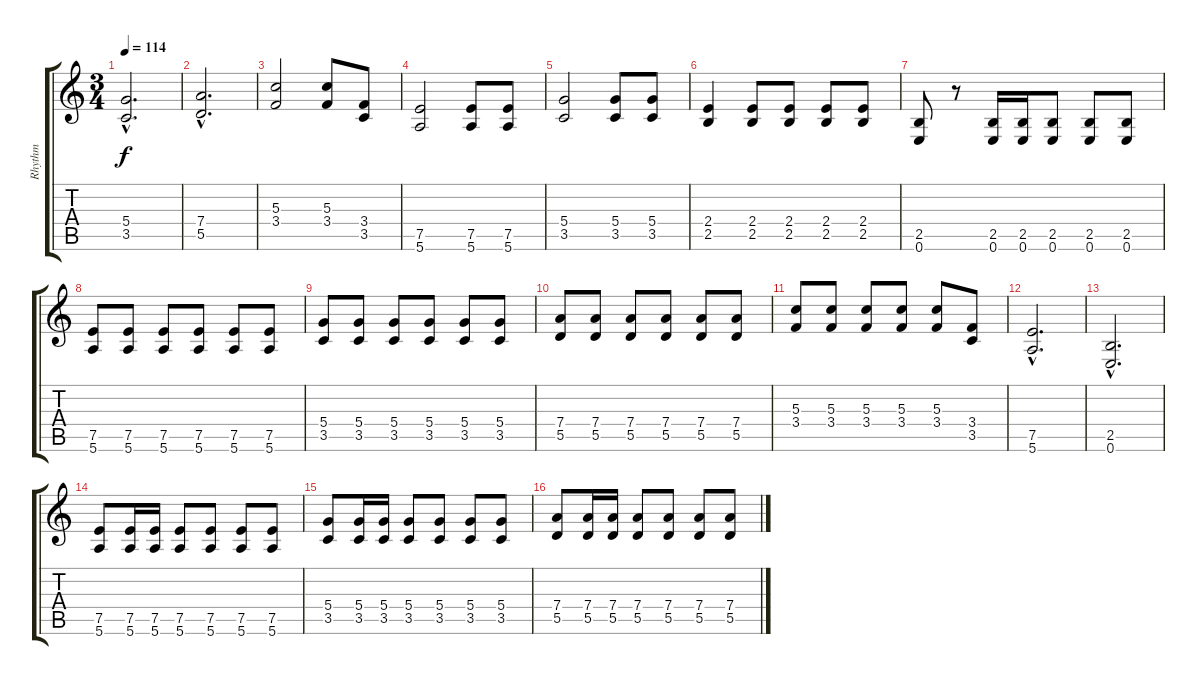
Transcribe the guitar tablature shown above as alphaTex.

\track ("Rhythm" "Rhythm") {instrument overdrivenguitar}
\staff {score tabs}
\tuning (E4 B3 G3 D3 A2 E2) {hide}
\ts (3 4)
\tempo 114
\clef g2
\ks c
(5.4{hac} 3.5{hac}).2{d dy f} |
(7.4{hac} 5.5{hac}).2{d} |
(5.3 3.4).2 (5.3 3.4).8 (3.4 3.5).8 |
(7.5 5.6).2 (7.5 5.6).8 (7.5 5.6).8 |
(5.4 3.5).2 (5.4 3.5).8 (5.4 3.5).8 |
(2.4 2.5).4 (2.4 2.5).8 (2.4 2.5).8 (2.4 2.5).8 (2.4 2.5).8 |
(2.5 0.6).8 r.8 (2.5 0.6).16 (2.5 0.6).16 (2.5 0.6).8 (2.5 0.6).8 (2.5 0.6).8 |
(7.5 5.6).8 (7.5 5.6).8 (7.5 5.6).8 (7.5 5.6).8 (7.5 5.6).8 (7.5 5.6).8 |
(5.4 3.5).8 (5.4 3.5).8 (5.4 3.5).8 (5.4 3.5).8 (5.4 3.5).8 (5.4 3.5).8 |
(7.4 5.5).8 (7.4 5.5).8 (7.4 5.5).8 (7.4 5.5).8 (7.4 5.5).8 (7.4 5.5).8 |
(5.3 3.4).8 (5.3 3.4).8 (5.3 3.4).8 (5.3 3.4).8 (5.3 3.4).8 (3.4 3.5).8 |
(7.5{hac} 5.6{hac}).2{d} |
(2.5{hac} 0.6{hac}).2{d} |
(7.5 5.6).8 (7.5 5.6).16 (7.5 5.6).16 (7.5 5.6).8 (7.5 5.6).8 (7.5 5.6).8 (7.5 5.6).8 |
(5.4 3.5).8 (5.4 3.5).16 (5.4 3.5).16 (5.4 3.5).8 (5.4 3.5).8 (5.4 3.5).8 (5.4 3.5).8 |
(7.4 5.5).8 (7.4 5.5).16 (7.4 5.5).16 (7.4 5.5).8 (7.4 5.5).8 (7.4 5.5).8 (7.4 5.5).8
